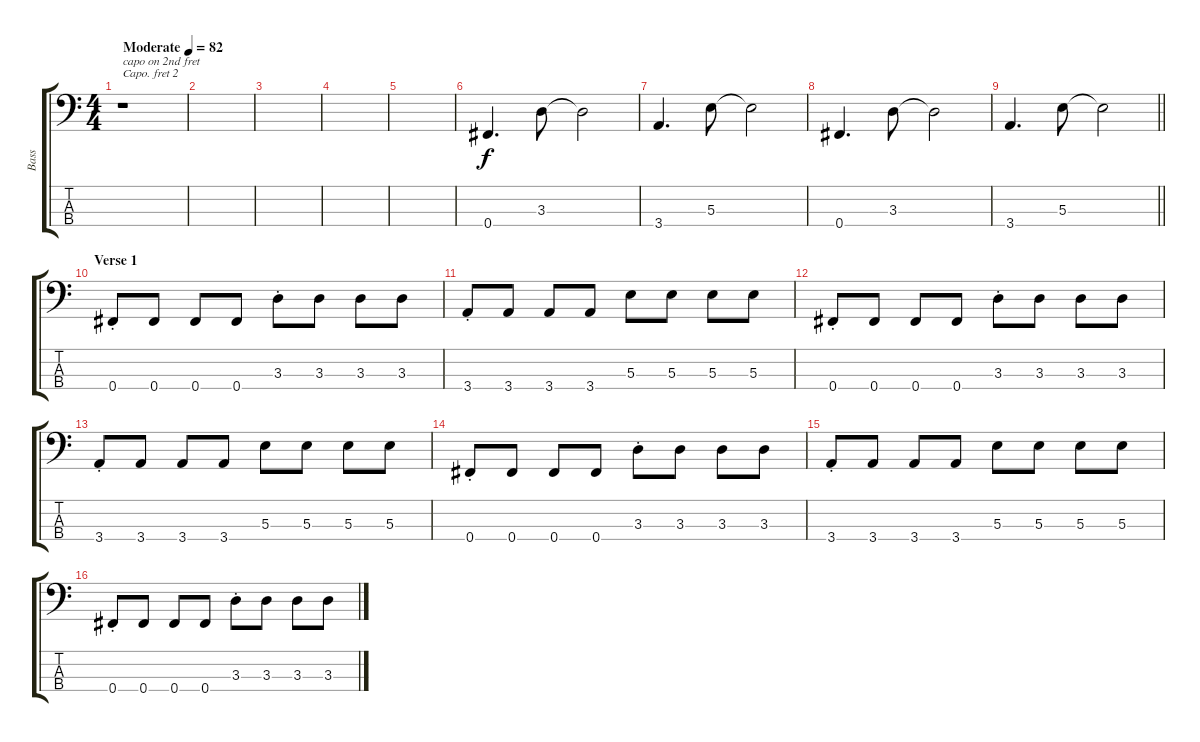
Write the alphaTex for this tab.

\track ("Bass" "Bass") {instrument electricbassfinger}
\staff {score tabs}
\capo 2
\tuning (G2 D2 A1 E1) {hide}
\ts (4 4)
\tempo (82 "Moderate")
\clef f4
\ks c
r.1{txt "capo on 2nd fret" dy f instrument electricbassfinger} |
|
|
|
|
0.4.4{d} 3.3.8 3.3{t}.2 |
3.4.4{d} 5.3.8 5.3{t}.2 |
0.4.4{d} 3.3.8 3.3{t}.2 |
\barLineRight lightlight
3.4.4{d} 5.3.8 5.3{t}.2 |
\section ("" "Verse 1")
0.4{st}.8 0.4.8 0.4.8 0.4.8 3.3{st}.8 3.3.8 3.3.8 3.3.8 |
3.4{st}.8 3.4.8 3.4.8 3.4.8 5.3.8 5.3.8 5.3.8 5.3.8 |
0.4{st}.8 0.4.8 0.4.8 0.4.8 3.3{st}.8 3.3.8 3.3.8 3.3.8 |
3.4{st}.8 3.4.8 3.4.8 3.4.8 5.3.8 5.3.8 5.3.8 5.3.8 |
0.4{st}.8 0.4.8 0.4.8 0.4.8 3.3{st}.8 3.3.8 3.3.8 3.3.8 |
3.4{st}.8 3.4.8 3.4.8 3.4.8 5.3.8 5.3.8 5.3.8 5.3.8 |
0.4{st}.8 0.4.8 0.4.8 0.4.8 3.3{st}.8 3.3.8 3.3.8 3.3.8
